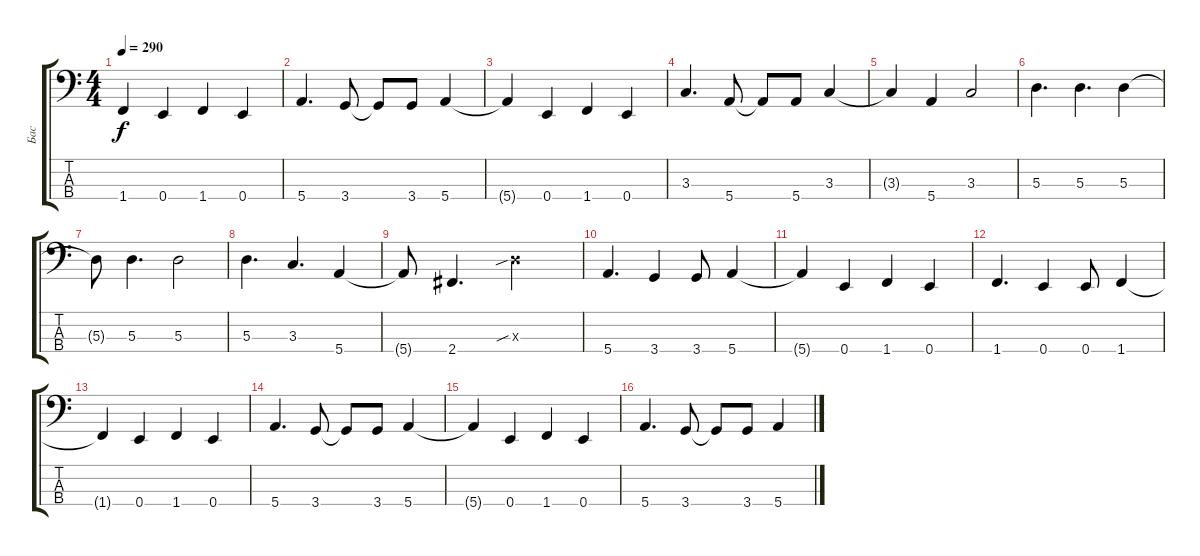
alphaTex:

\track ("Бас" "Бас") {instrument electricbassfinger}
\staff {score tabs}
\tuning (G2 D2 A1 E1) {hide}
\ts (4 4)
\tempo 290
\clef f4
\ks c
1.4{t}.4{dy f} 0.4.4 1.4.4 0.4.4 |
5.4.4{d} 3.4.8 3.4{t}.8 3.4.8 5.4.4 |
5.4{t}.4 0.4.4 1.4.4 0.4.4 |
3.3.4{d} 5.4.8 5.4{t}.8 5.4.8 3.3.4 |
3.3{t}.4 5.4.4 3.3.2 |
5.3.4{d} 5.3.4{d} 5.3.4 |
5.3{t}.8 5.3.4{d} 5.3.2 |
5.3.4{d} 3.3.4{d} 5.4.4 |
5.4{t}.8 2.4.4{d} 5.3{sib x}.2 |
5.4.4{d} 3.4.4 3.4.8 5.4.4 |
5.4{t}.4 0.4.4 1.4.4 0.4.4 |
1.4.4{d} 0.4.4 0.4.8 1.4.4 |
1.4{t}.4 0.4.4 1.4.4 0.4.4 |
5.4.4{d} 3.4.8 3.4{t}.8 3.4.8 5.4.4 |
5.4{t}.4 0.4.4 1.4.4 0.4.4 |
5.4.4{d} 3.4.8 3.4{t}.8 3.4.8 5.4.4
